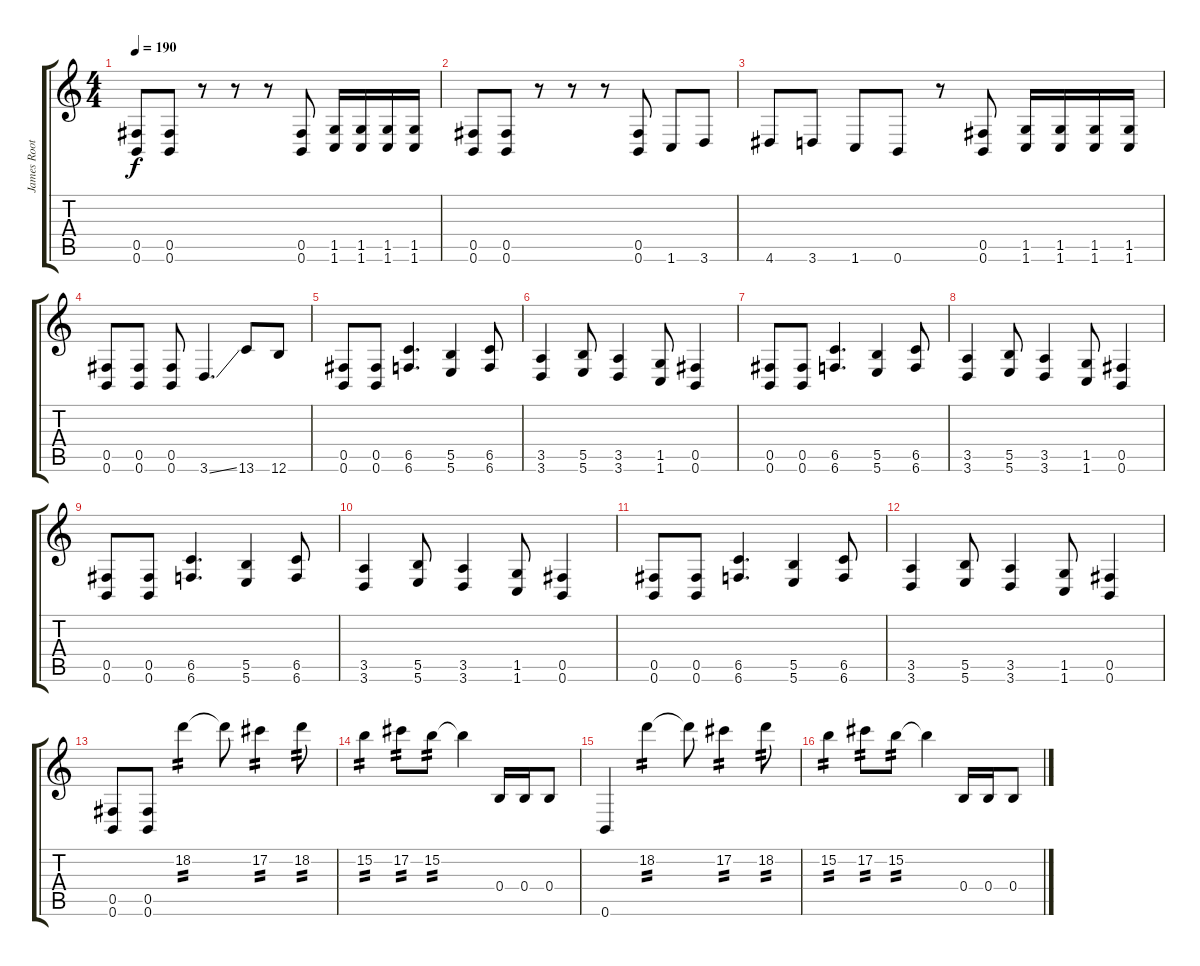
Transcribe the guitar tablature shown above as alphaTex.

\track ("James Root" "James Root") {instrument distortionguitar}
\staff {score tabs}
\tuning (Db4 Ab3 E3 B2 Gb2 B1) {hide}
\ts (4 4)
\tempo 190
\clef g2
\ks c
(0.5 0.6).8{dy f} (0.5 0.6).8 r.8 r.8 r.8 (0.5 0.6).8 (1.5 1.6).16 (1.5 1.6).16 (1.5 1.6).16 (1.5 1.6).16 |
(0.5 0.6).8 (0.5 0.6).8 r.8 r.8 r.8 (0.5 0.6).8 1.6.8 3.6.8 |
4.6.8 3.6.8 1.6.8 0.6.8 r.8 (0.5 0.6).8 (1.5 1.6).16 (1.5 1.6).16 (1.5 1.6).16 (1.5 1.6).16 |
(0.5 0.6).8 (0.5 0.6).8 (0.5 0.6).8 3.6{ss}.4{d} 13.6.8 12.6.8 |
(0.5 0.6).8 (0.5 0.6).8 (6.5 6.6).4{d} (5.5 5.6).4 (6.5 6.6).8 |
(3.5 3.6).4 (5.5 5.6).8 (3.5 3.6).4 (1.5 1.6).8 (0.5 0.6).4 |
(0.5 0.6).8 (0.5 0.6).8 (6.5 6.6).4{d} (5.5 5.6).4 (6.5 6.6).8 |
(3.5 3.6).4 (5.5 5.6).8 (3.5 3.6).4 (1.5 1.6).8 (0.5 0.6).4 |
(0.5 0.6).8 (0.5 0.6).8 (6.5 6.6).4{d} (5.5 5.6).4 (6.5 6.6).8 |
(3.5 3.6).4 (5.5 5.6).8 (3.5 3.6).4 (1.5 1.6).8 (0.5 0.6).4 |
(0.5 0.6).8 (0.5 0.6).8 (6.5 6.6).4{d} (5.5 5.6).4 (6.5 6.6).8 |
(3.5 3.6).4 (5.5 5.6).8 (3.5 3.6).4 (1.5 1.6).8 (0.5 0.6).4 |
(0.5 0.6).8 (0.5 0.6).8 18.2.4{tp 2} 18.2{t}.8 17.2.4{tp 2} 18.2.8{tp 2} |
15.2.4{tp 2} 17.2.8{tp 2} 15.2.8{tp 2} 15.2{t}.4 0.4.16 0.4.16 0.4.8 |
0.6.4 18.2.4{tp 2} 18.2{t}.8 17.2.4{tp 2} 18.2.8{tp 2} |
15.2.4{tp 2} 17.2.8{tp 2} 15.2.8{tp 2} 15.2{t}.4 0.4.16 0.4.16 0.4.8
